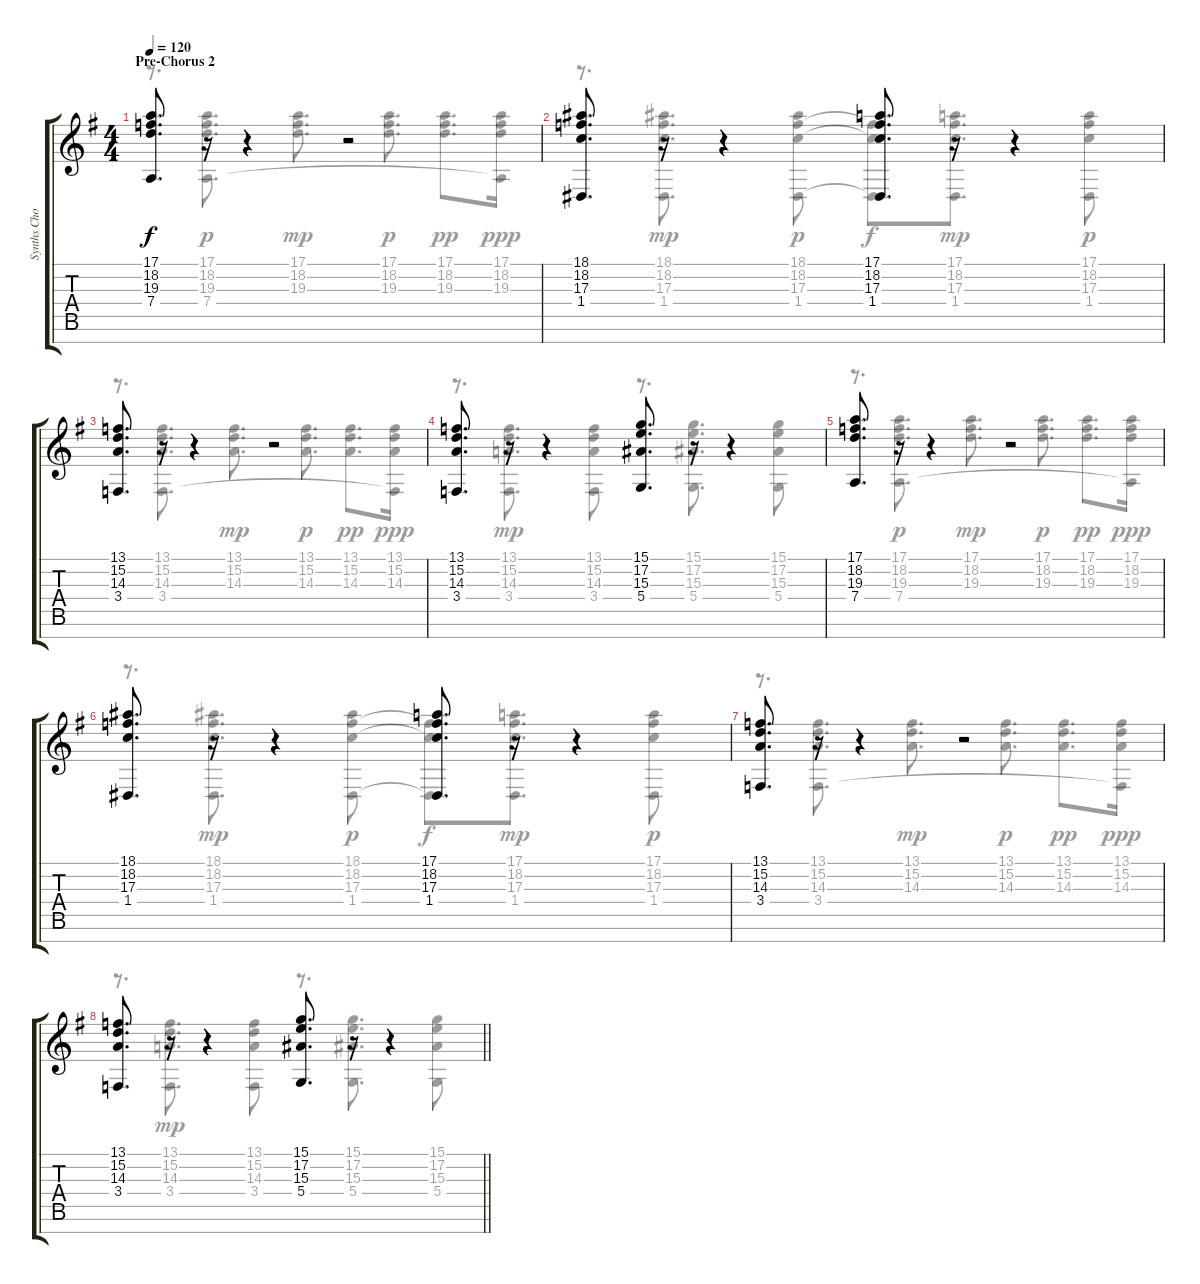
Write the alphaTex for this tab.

\track ("Synths Chords" "Synths Cho") {instrument pad3polysynth}
\staff {score tabs}
\tuning (E4 B3 G3 D3 A2 E2 B1) {hide}
\voice
\ts (4 4)
\section ("" "Pre-Chorus 2")
\tempo 120
\clef g2
\ks g
(17.1 18.2 19.3 7.4).8{d dy f} r.16 r.4 r.2 |
(18.1 18.2 17.3 1.4).8{d} r.16 r.4 (17.1 18.2 17.3 1.4).8{d} r.16 r.4 |
(13.1 15.2 14.3 3.4).8{d} r.16 r.4 r.2 |
(13.1 15.2 14.3 3.4).8{d} r.16 r.4 (15.1 17.2 15.3 5.4).8{d} r.16 r.4 |
(17.1 18.2 19.3 7.4).8{d} r.16 r.4 r.2 |
(18.1 18.2 17.3 1.4).8{d} r.16 r.4 (17.1 18.2 17.3 1.4).8{d} r.16 r.4 |
(13.1 15.2 14.3 3.4).8{d} r.16 r.4 r.2 |
\barLineRight lightlight
(13.1 15.2 14.3 3.4).8{d} r.16 r.4 (15.1 17.2 15.3 5.4).8{d} r.16 r.4
\voice
\clef g2
\ottava regular
\simile none
\ks g
r.8{d dy mp} (17.1 18.2 19.3 7.4).8{d dy p} (17.1 18.2 19.3).8{d dy mp} (17.1 18.2 19.3).8{d dy p} (17.1 18.2 19.3).8{d dy pp} (17.1 18.2 19.3 7.4{t}).16{dy ppp} |
r.8{d} (18.1 18.2 17.3 1.4).8{d dy mp} (18.1 18.2 17.3 1.4).8{dy p} (18.2{t} 17.3{t} 1.4{t}).8{d dy f} (17.1 18.2 17.3 1.4).8{d dy mp} (17.1 18.2 17.3 1.4).8{dy p} |
r.8{d} (13.1 15.2 14.3 3.4).8{d} (13.1 15.2 14.3).8{d dy mp} (13.1 15.2 14.3).8{d dy p} (13.1 15.2 14.3).8{d dy pp} (13.1 15.2 14.3 3.4{t}).16{dy ppp} |
r.8{d} (13.1 15.2 14.3 3.4).8{d dy mp} (13.1 15.2 14.3 3.4).8 r.8{d} (15.1 17.2 15.3 5.4).8{d} (15.1 17.2 15.3 5.4).8 |
r.8{d} (17.1 18.2 19.3 7.4).8{d dy p} (17.1 18.2 19.3).8{d dy mp} (17.1 18.2 19.3).8{d dy p} (17.1 18.2 19.3).8{d dy pp} (17.1 18.2 19.3 7.4{t}).16{dy ppp} |
r.8{d} (18.1 18.2 17.3 1.4).8{d dy mp} (18.1 18.2 17.3 1.4).8{dy p} (18.2{t} 17.3{t} 1.4{t}).8{d dy f} (17.1 18.2 17.3 1.4).8{d dy mp} (17.1 18.2 17.3 1.4).8{dy p} |
r.8{d} (13.1 15.2 14.3 3.4).8{d} (13.1 15.2 14.3).8{d dy mp} (13.1 15.2 14.3).8{d dy p} (13.1 15.2 14.3).8{d dy pp} (13.1 15.2 14.3 3.4{t}).16{dy ppp} |
\barLineRight lightlight
r.8{d} (13.1 15.2 14.3 3.4).8{d dy mp} (13.1 15.2 14.3 3.4).8 r.8{d} (15.1 17.2 15.3 5.4).8{d} (15.1 17.2 15.3 5.4).8
